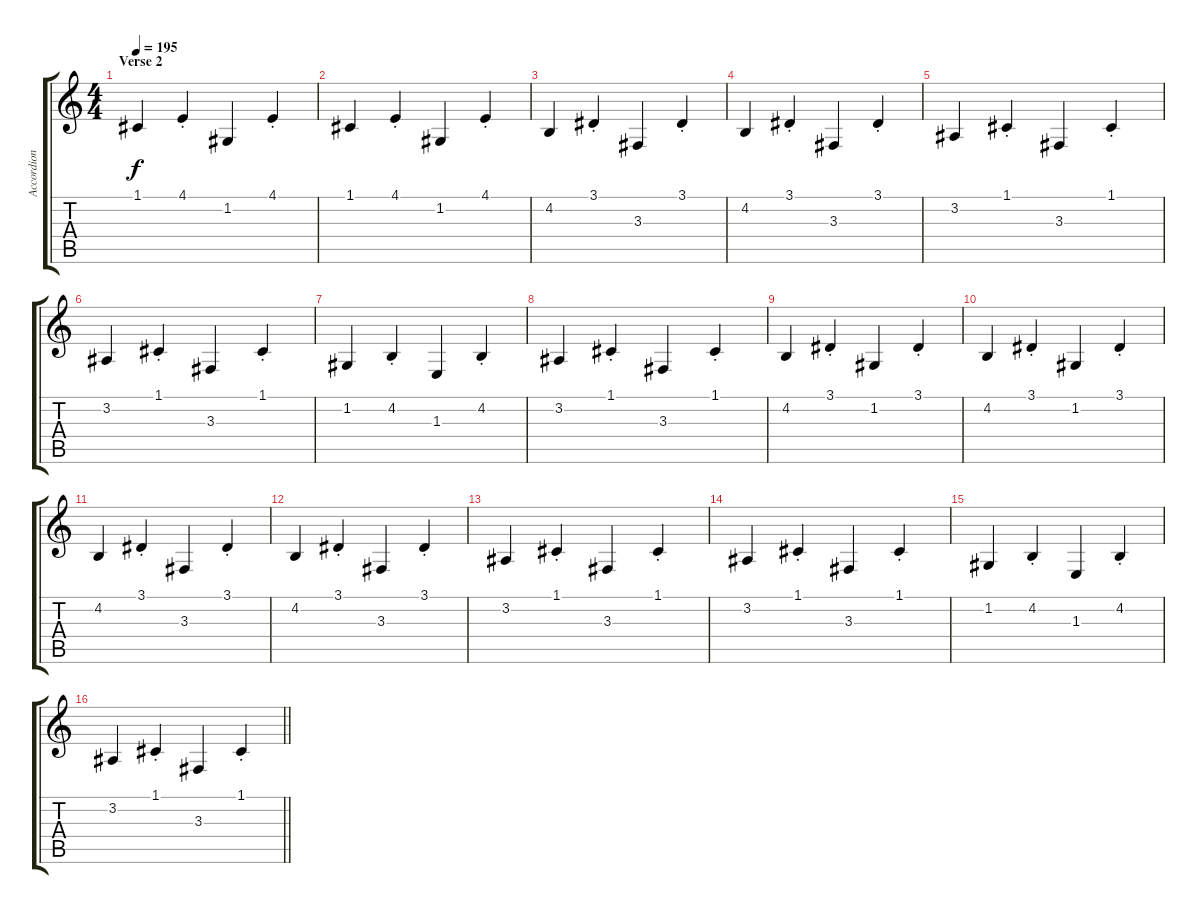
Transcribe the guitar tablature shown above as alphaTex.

\track ("Accordion" "Accordion") {instrument accordion}
\staff {score tabs}
\tuning (C4 G3 Eb3 Bb2 F2 C2) {hide}
\ts (4 4)
\section ("" "Verse 2")
\tempo 195
\clef g2
\ks c
1.1.4{dy f} 4.1{st}.4 1.2.4 4.1{st}.4 |
1.1.4 4.1{st}.4 1.2.4 4.1{st}.4 |
4.2.4 3.1{st}.4 3.3.4 3.1{st}.4 |
4.2.4 3.1{st}.4 3.3.4 3.1{st}.4 |
3.2.4 1.1{st}.4 3.3.4 1.1{st}.4 |
3.2.4 1.1{st}.4 3.3.4 1.1{st}.4 |
1.2.4 4.2{st}.4 1.3.4 4.2{st}.4 |
3.2.4 1.1{st}.4 3.3.4 1.1{st}.4 |
4.2.4 3.1{st}.4 1.2.4 3.1{st}.4 |
4.2.4 3.1{st}.4 1.2.4 3.1{st}.4 |
4.2.4 3.1{st}.4 3.3.4 3.1{st}.4 |
4.2.4 3.1{st}.4 3.3.4 3.1{st}.4 |
3.2.4 1.1{st}.4 3.3.4 1.1{st}.4 |
3.2.4 1.1{st}.4 3.3.4 1.1{st}.4 |
1.2.4 4.2{st}.4 1.3.4 4.2{st}.4 |
\barLineRight lightlight
3.2.4 1.1{st}.4 3.3.4 1.1{st}.4
